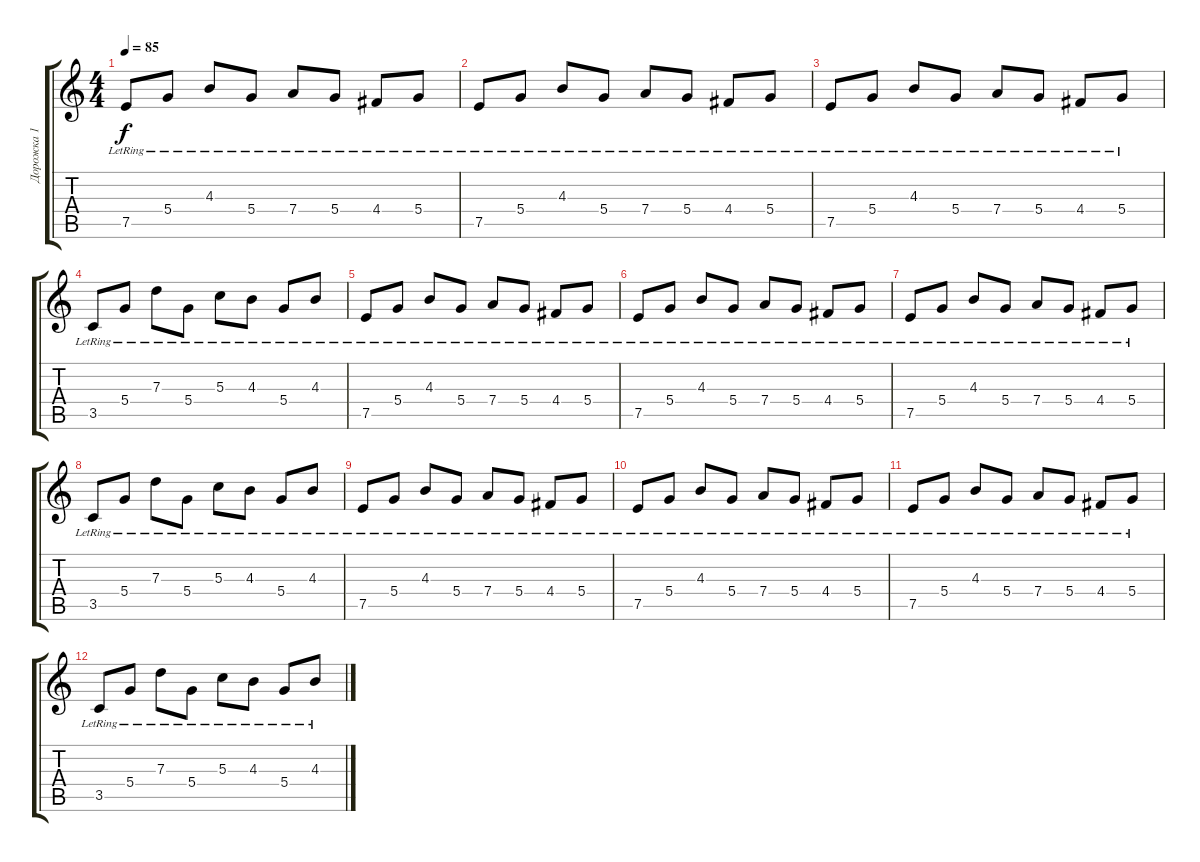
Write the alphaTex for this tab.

\track ("Дорожка 1" "Дорожка 1") {instrument electricguitarjazz}
\staff {score tabs}
\tuning (E4 B3 G3 D3 A2 E2) {hide}
\ts (4 4)
\tempo 85
\clef g2
\ks c
7.5{lr}.8{dy f} 5.4{lr}.8 4.3{lr}.8 5.4{lr}.8 7.4{lr}.8 5.4{lr}.8 4.4{lr}.8 5.4{lr}.8 |
7.5{lr}.8 5.4{lr}.8 4.3{lr}.8 5.4{lr}.8 7.4{lr}.8 5.4{lr}.8 4.4{lr}.8 5.4{lr}.8 |
7.5{lr}.8 5.4{lr}.8 4.3{lr}.8 5.4{lr}.8 7.4{lr}.8 5.4{lr}.8 4.4{lr}.8 5.4{lr}.8 |
3.5{lr}.8 5.4{lr}.8 7.3{lr}.8 5.4{lr}.8 5.3{lr}.8 4.3{lr}.8 5.4{lr}.8 4.3{lr}.8 |
7.5{lr}.8 5.4{lr}.8 4.3{lr}.8 5.4{lr}.8 7.4{lr}.8 5.4{lr}.8 4.4{lr}.8 5.4{lr}.8 |
7.5{lr}.8 5.4{lr}.8 4.3{lr}.8 5.4{lr}.8 7.4{lr}.8 5.4{lr}.8 4.4{lr}.8 5.4{lr}.8 |
7.5{lr}.8 5.4{lr}.8 4.3{lr}.8 5.4{lr}.8 7.4{lr}.8 5.4{lr}.8 4.4{lr}.8 5.4{lr}.8 |
3.5{lr}.8 5.4{lr}.8 7.3{lr}.8 5.4{lr}.8 5.3{lr}.8 4.3{lr}.8 5.4{lr}.8 4.3{lr}.8 |
7.5{lr}.8 5.4{lr}.8 4.3{lr}.8 5.4{lr}.8 7.4{lr}.8 5.4{lr}.8 4.4{lr}.8 5.4{lr}.8 |
7.5{lr}.8 5.4{lr}.8 4.3{lr}.8 5.4{lr}.8 7.4{lr}.8 5.4{lr}.8 4.4{lr}.8 5.4{lr}.8 |
7.5{lr}.8 5.4{lr}.8 4.3{lr}.8 5.4{lr}.8 7.4{lr}.8 5.4{lr}.8 4.4{lr}.8 5.4{lr}.8 |
3.5{lr}.8 5.4{lr}.8 7.3{lr}.8 5.4{lr}.8 5.3{lr}.8 4.3{lr}.8 5.4{lr}.8 4.3{lr}.8
